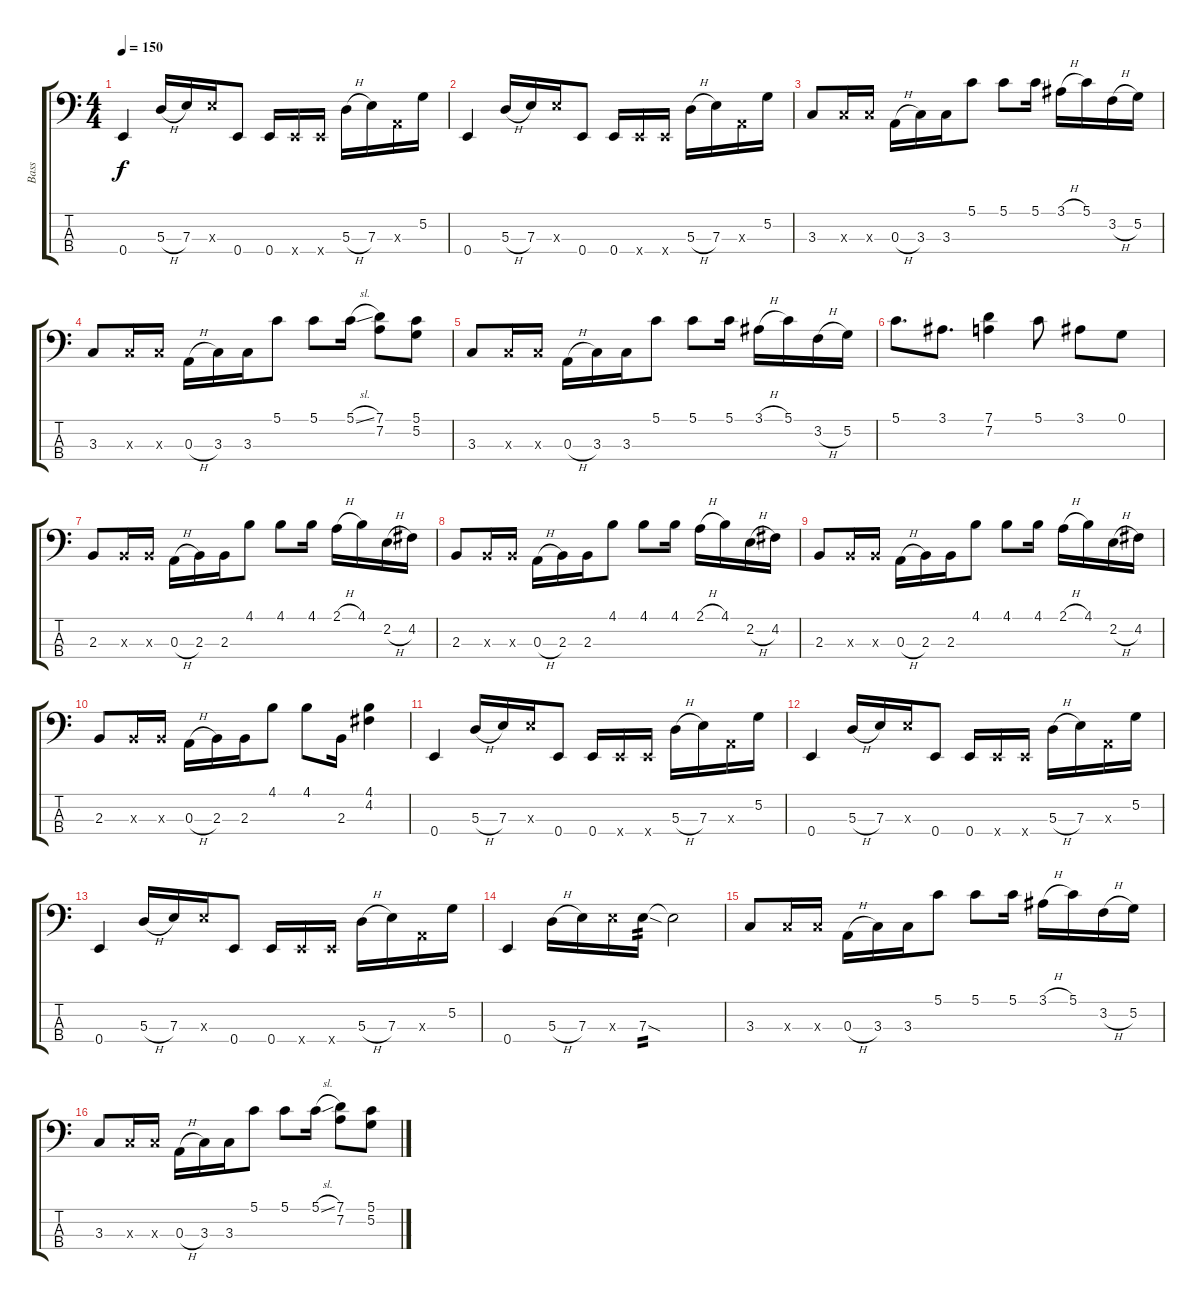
\track ("Bass" "Bass") {instrument electricbassfinger}
\staff {score tabs}
\tuning (G2 D2 A1 E1) {hide}
\ts (4 4)
\tempo 150
\clef f4
\ks c
0.4.4{dy f} 5.3{h}.16 7.3.16 7.3{x}.16 0.4.8 0.4.16 0.4{x}.16 0.4{x}.16 5.3{h}.16 7.3.16 0.3{x}.16 5.2.16 |
0.4.4 5.3{h}.16 7.3.16 7.3{x}.16 0.4.8 0.4.16 0.4{x}.16 0.4{x}.16 5.3{h}.16 7.3.16 0.3{x}.16 5.2.16 |
3.3.8 3.3{x}.16 3.3{x}.16 0.3{h}.16 3.3.16 3.3.16 5.1.8 5.1.8 5.1.16 3.1{h}.16 5.1.16 3.2{h}.16 5.2.16 |
3.3.8 3.3{x}.16 3.3{x}.16 0.3{h}.16 3.3.16 3.3.16 5.1.8 5.1.8 5.1{sl}.16 (7.1 7.2).8 (5.1 5.2).8 |
3.3.8 3.3{x}.16 3.3{x}.16 0.3{h}.16 3.3.16 3.3.16 5.1.8 5.1.8 5.1.16 3.1{h}.16 5.1.16 3.2{h}.16 5.2.16 |
5.1.8{d} 3.1.8{d} (7.1 7.2).4 5.1.8 3.1.8 0.1.8 |
2.3.8 2.3{x}.16 2.3{x}.16 0.3{h}.16 2.3.16 2.3.16 4.1.8 4.1.8 4.1.16 2.1{h}.16 4.1.16 2.2{h}.16 4.2.16 |
2.3.8 2.3{x}.16 2.3{x}.16 0.3{h}.16 2.3.16 2.3.16 4.1.8 4.1.8 4.1.16 2.1{h}.16 4.1.16 2.2{h}.16 4.2.16 |
2.3.8 2.3{x}.16 2.3{x}.16 0.3{h}.16 2.3.16 2.3.16 4.1.8 4.1.8 4.1.16 2.1{h}.16 4.1.16 2.2{h}.16 4.2.16 |
2.3.8 2.3{x}.16 2.3{x}.16 0.3{h}.16 2.3.16 2.3.16 4.1.8 4.1.8 2.3.16 (4.1 4.2).4 |
0.4.4 5.3{h}.16 7.3.16 7.3{x}.16 0.4.8 0.4.16 0.4{x}.16 0.4{x}.16 5.3{h}.16 7.3.16 0.3{x}.16 5.2.16 |
0.4.4 5.3{h}.16 7.3.16 7.3{x}.16 0.4.8 0.4.16 0.4{x}.16 0.4{x}.16 5.3{h}.16 7.3.16 0.3{x}.16 5.2.16 |
0.4.4 5.3{h}.16 7.3.16 7.3{x}.16 0.4.8 0.4.16 0.4{x}.16 0.4{x}.16 5.3{h}.16 7.3.16 0.3{x}.16 5.2.16 |
0.4.4 5.3{h}.16 7.3.16 7.3{x}.16 7.3{sod}.16{tp 2} 7.3{t}.2 |
3.3.8 3.3{x}.16 3.3{x}.16 0.3{h}.16 3.3.16 3.3.16 5.1.8 5.1.8 5.1.16 3.1{h}.16 5.1.16 3.2{h}.16 5.2.16 |
3.3.8 3.3{x}.16 3.3{x}.16 0.3{h}.16 3.3.16 3.3.16 5.1.8 5.1.8 5.1{sl}.16 (7.1 7.2).8 (5.1 5.2).8
